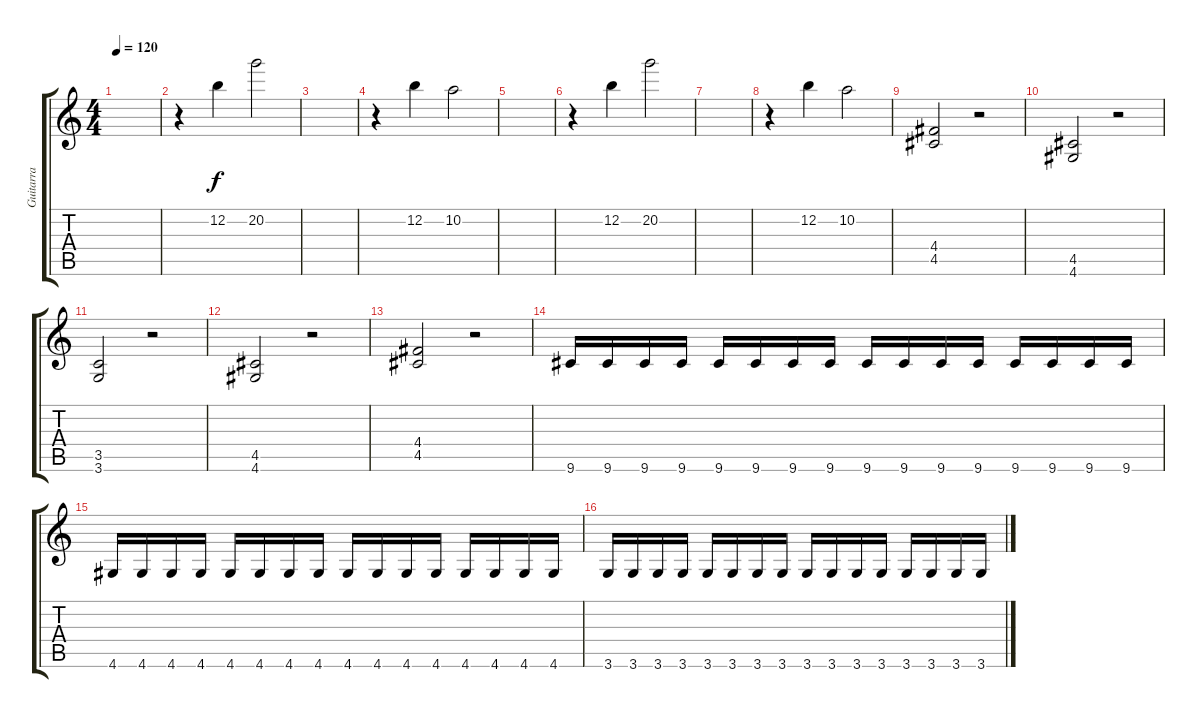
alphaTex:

\track ("Guitarra" "Guitarra") {instrument distortionguitar}
\staff {score tabs}
\tuning (E4 B3 G3 D3 A2 E2) {hide}
\ts (4 4)
\tempo 120
\clef g2
\ks c
|
r.4 12.2.4 20.2.2 |
|
r.4 12.2.4 10.2.2 |
|
r.4 12.2.4 20.2.2 |
|
r.4 12.2.4 10.2.2 |
(4.4 4.5).2 r.2 |
(4.5 4.6).2 r.2 |
(3.5 3.6).2 r.2 |
(4.5 4.6).2 r.2 |
(4.4 4.5).2 r.2 |
9.6.16 9.6.16 9.6.16 9.6.16 9.6.16 9.6.16 9.6.16 9.6.16 9.6.16 9.6.16 9.6.16 9.6.16 9.6.16 9.6.16 9.6.16 9.6.16 |
4.6.16 4.6.16 4.6.16 4.6.16 4.6.16 4.6.16 4.6.16 4.6.16 4.6.16 4.6.16 4.6.16 4.6.16 4.6.16 4.6.16 4.6.16 4.6.16 |
3.6.16 3.6.16 3.6.16 3.6.16 3.6.16 3.6.16 3.6.16 3.6.16 3.6.16 3.6.16 3.6.16 3.6.16 3.6.16 3.6.16 3.6.16 3.6.16
